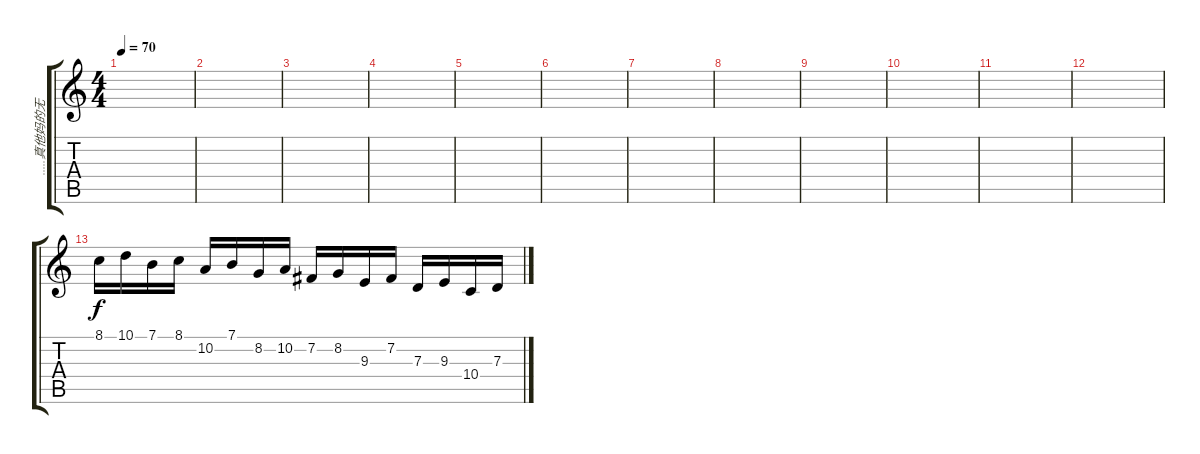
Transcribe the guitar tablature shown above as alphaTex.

\track (".....真他妈的无聊..就一小节.." ".....真他妈的无") {instrument tremolostrings}
\staff {score tabs}
\tuning (E4 B3 G3 D3 A2 E2) {hide}
\ts (4 4)
\tempo 70
\clef g2
\ks c
|
|
|
|
|
|
|
|
|
|
|
|
8.1.16 10.1.16 7.1.16 8.1.16 10.2.16 7.1.16 8.2.16 10.2.16 7.2.16 8.2.16 9.3.16 7.2.16 7.3.16 9.3.16 10.4.16 7.3.16
